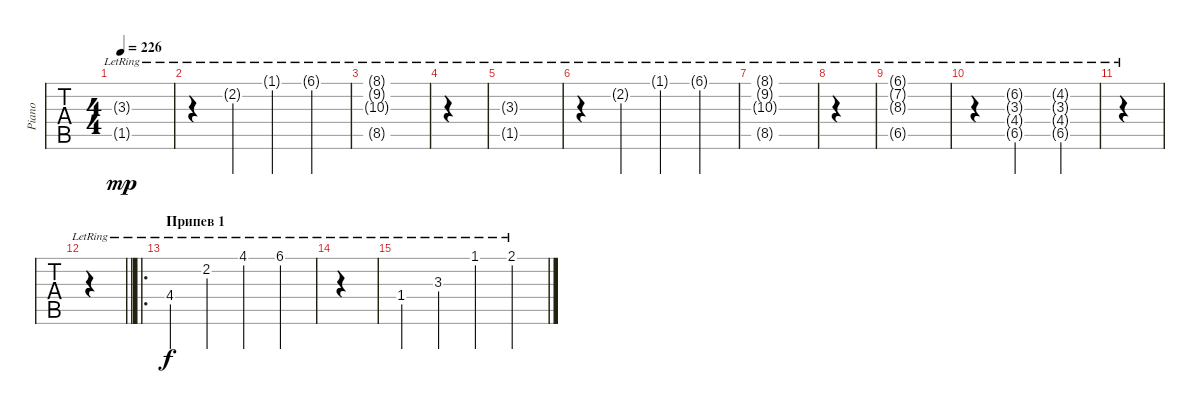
\track ("Piano" "Piano") {instrument brightacousticpiano}
\staff {tabs}
\tuning (E4 B3 G3 D3 A2 E2) {hide}
\ts (4 4)
\tempo 226
\clef g2
\ks c
(3.3{g lr} 1.5{g lr}).1{dy mp} |
r.4 2.2{g lr}.4 1.1{g lr}.4 6.1{g lr}.4 |
(8.1{g lr} 9.2{g lr} 10.3{g lr} 8.5{g lr}).1 |
|
(3.3{g lr} 1.5{g lr}).1 |
r.4 2.2{g lr}.4 1.1{g lr}.4 6.1{g lr}.4 |
(8.1{g lr} 9.2{g lr} 10.3{g lr} 8.5{g lr}).1 |
|
(6.1{g lr} 7.2{g lr} 8.3{g lr} 6.5{g lr}).1 |
r.4 (6.2{g lr} 3.3{g lr} 4.4{g lr} 6.5{g lr}).2 (4.2{g lr} 3.3{g lr} 4.4{g lr} 6.5{g lr}).4 |
|
\barLineRight lightlight
|
\ro
\section ("" "Припев 1")
4.4{lr}.4{dy f} 2.2{lr}.4 4.1{lr}.4 6.1{lr}.4 |
|
1.4{lr}.4 3.3{lr}.4 1.1{lr}.4 2.1{lr}.4
